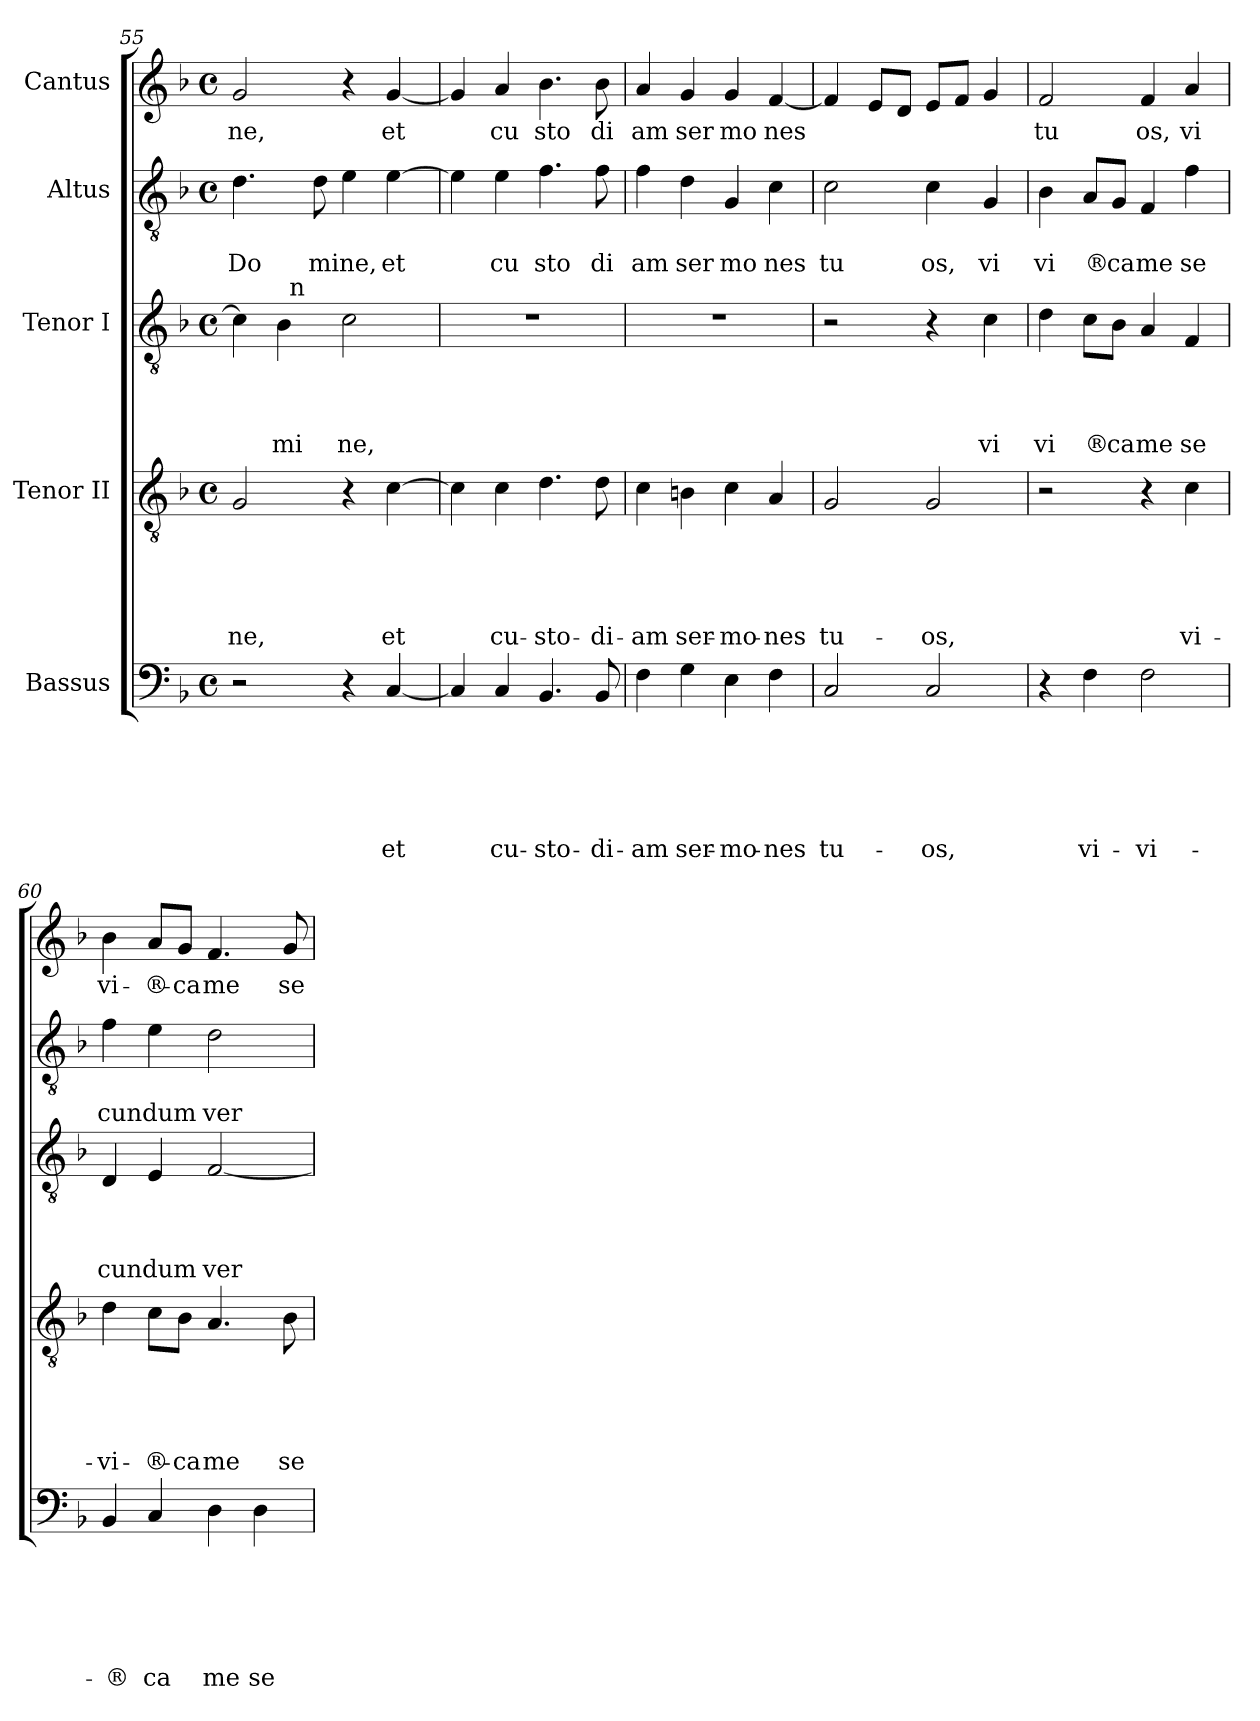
**kern	**text	**text	**text	**text	**text	**text	**kern	**text	**text	**text	**text	**text	**kern	**text	**text	**text	**text	**kern	**text	**text	**kern	**text
*part5	*part5	*part5	*part5	*part5	*part5	*part5	*part4	*part4	*part4	*part4	*part4	*part4	*part3	*part3	*part3	*part3	*part3	*part2	*part2	*part2	*part1	*part1
*staff5	*staff5	*staff5	*staff5	*staff5	*staff5	*staff5	*staff4	*staff4	*staff4	*staff4	*staff4	*staff4	*staff3	*staff3	*staff3	*staff3	*staff3	*staff2	*staff2	*staff2	*staff1	*staff1
*I"Bassus	*	*	*	*	*	*	*I"Tenor II	*	*	*	*	*	*I"Tenor I	*	*	*	*	*I"Altus	*	*	*I"Cantus	*
*clefF4	*	*	*	*	*	*	*clefGv2	*	*	*	*	*	*clefGv2	*	*	*	*	*clefGv2	*	*	*clefG2	*
*k[b-]	*	*	*	*	*	*	*k[b-]	*	*	*	*	*	*k[b-]	*	*	*	*	*k[b-]	*	*	*k[b-]	*
*F:	*	*	*	*	*	*	*F:	*	*	*	*	*	*F:	*	*	*	*	*F:	*	*	*F:	*
*M4/4	*	*	*	*	*	*	*M4/4	*	*	*	*	*	*M4/4	*	*	*	*	*M4/4	*	*	*M4/4	*
*met(c)	*	*	*	*	*	*	*met(c)	*	*	*	*	*	*met(c)	*	*	*	*	*met(c)	*	*	*met(c)	*
=55	=55	=55	=55	=55	=55	=55	=55	=55	=55	=55	=55	=55	=55	=55	=55	=55	=55	=55	=55	=55	=55	=55
!	!	!	!	!	!	!	!	!	!	!	!	!LO:LY:b	!	!	!	!	!	!	!	!LO:LY:b	!	!LO:LY:b
*	*	*	*	*	*	*	*	*	*	*	*	*	*^	*	*	*	*	*	*	*	*	*
2r	.	.	.	.	.	.	2G/	.	.	.	.	-ne,	4c\]	4ryy	.	.	.	.	4.d\	.	Do	2g/	ne,
!	!	!	!	!	!	!	!	!	!	!	!	!	!	!	!	!	!	!LO:LY:b	!	!	!	!	!
.	.	.	.	.	.	.	.	.	.	.	.	.	4B-\	32ryy	.	.	.	mi	.	.	.	.	.
!	!	!	!	!	!	!	!	!	!	!	!	!	!	!LO:TX:a:t=n	!	!	!	!	!	!	!	!	!
.	.	.	.	.	.	.	.	.	.	.	.	.	.	2ryy	.	.	.	.	.	.	.	.	.
!	!	!	!	!	!	!	!	!	!	!	!	!	!	!	!	!	!	!	!	!	!LO:LY:b	!	!
.	.	.	.	.	.	.	.	.	.	.	.	.	.	.	.	.	.	.	8d\	.	mine,	.	.
!	!	!	!	!	!	!	!	!	!	!	!	!	!	!	!	!	!	!LO:LY:b	!	!	!	!	!
4r	.	.	.	.	.	.	4r	.	.	.	.	.	2c\	.	.	.	.	ne,	4e\	.	.	4r	.
!	!	!	!	!	!	!LO:LY:b	!	!	!	!	!	!LO:LY:b	!	!	!	!	!	!	!	!	!LO:LY:b	!	!LO:LY:b
[<4C/	.	.	.	.	.	et	[>4c\	.	.	.	.	et	.	.	.	.	.	.	[>4e\	.	et	[<4g/	et
.	.	.	.	.	.	.	.	.	.	.	.	.	.	8..ryy	.	.	.	.	.	.	.	.	.
*	*	*	*	*	*	*	*	*	*	*	*	*	*v	*v	*	*	*	*	*	*	*	*	*
=56	=56	=56	=56	=56	=56	=56	=56	=56	=56	=56	=56	=56	=56	=56	=56	=56	=56	=56	=56	=56	=56	=56
4C/]	.	.	.	.	.	.	4c\]	.	.	.	.	.	1r	.	.	.	.	4e\]	.	.	4g/]	.
!	!	!	!	!	!	!LO:LY:b	!	!	!	!	!	!LO:LY:b	!	!	!	!	!	!	!	!LO:LY:b	!	!LO:LY:b
4C/	.	.	.	.	.	cu-	4c\	.	.	.	.	cu-	.	.	.	.	.	4e\	.	cu	4a/	cu
!	!	!	!	!	!	!LO:LY:b	!	!	!	!	!	!LO:LY:b	!	!	!	!	!	!	!	!LO:LY:b	!	!LO:LY:b
4.BB-/	.	.	.	.	.	-sto-	4.d\	.	.	.	.	-sto-	.	.	.	.	.	4.f\	.	sto	4.b-\	sto
!	!	!	!	!	!	!LO:LY:b	!	!	!	!	!	!LO:LY:b	!	!	!	!	!	!	!	!LO:LY:b	!	!LO:LY:b
8BB-/	.	.	.	.	.	-di-	8d\	.	.	.	.	-di-	.	.	.	.	.	8f\	.	di	8b-\	di
=57	=57	=57	=57	=57	=57	=57	=57	=57	=57	=57	=57	=57	=57	=57	=57	=57	=57	=57	=57	=57	=57	=57
!	!	!	!	!	!	!LO:LY:b	!	!	!	!	!	!LO:LY:b	!	!	!	!	!	!	!	!LO:LY:b	!	!LO:LY:b
4F\	.	.	.	.	.	-am	4c\	.	.	.	.	-am	1r	.	.	.	.	4f\	.	am	4a/	am
!	!	!	!	!	!	!LO:LY:b	!	!	!	!	!	!LO:LY:b	!	!	!	!	!	!	!	!LO:LY:b	!	!LO:LY:b
4G\	.	.	.	.	.	ser-	4Bn\	.	.	.	.	ser-	.	.	.	.	.	4d\	.	ser	4g/	ser
!	!	!	!	!	!	!LO:LY:b	!	!	!	!	!	!LO:LY:b	!	!	!	!	!	!	!	!LO:LY:b	!	!LO:LY:b
4E\	.	.	.	.	.	-mo-	4c\	.	.	.	.	-mo-	.	.	.	.	.	4G/	.	mo	4g/	mo
!	!	!	!	!	!	!LO:LY:b	!	!	!	!	!	!LO:LY:b	!	!	!	!	!	!	!	!LO:LY:b	!	!LO:LY:b
4F\	.	.	.	.	.	-nes	4A/	.	.	.	.	-nes	.	.	.	.	.	4c\	.	nes	[<4f/	nes
=58	=58	=58	=58	=58	=58	=58	=58	=58	=58	=58	=58	=58	=58	=58	=58	=58	=58	=58	=58	=58	=58	=58
!	!	!	!	!	!	!LO:LY:b	!	!	!	!	!	!LO:LY:b	!	!	!	!	!	!	!	!LO:LY:b	!	!
2C/	.	.	.	.	.	tu-	2G/	.	.	.	.	tu-	2r	.	.	.	.	2c\	.	tu	4f/]	.
.	.	.	.	.	.	.	.	.	.	.	.	.	.	.	.	.	.	.	.	.	8e/L	.
.	.	.	.	.	.	.	.	.	.	.	.	.	.	.	.	.	.	.	.	.	8d/J	.
!	!	!	!	!	!	!LO:LY:b	!	!	!	!	!	!LO:LY:b	!	!	!	!	!	!	!	!LO:LY:b	!	!
2C/	.	.	.	.	.	-os,	2G/	.	.	.	.	-os,	4r	.	.	.	.	4c\	.	os,	8e/L	.
.	.	.	.	.	.	.	.	.	.	.	.	.	.	.	.	.	.	.	.	.	8f/J	.
!	!	!	!	!	!	!	!	!	!	!	!	!	!	!	!	!	!LO:LY:b	!	!	!LO:LY:b	!	!
.	.	.	.	.	.	.	.	.	.	.	.	.	4c\	.	.	.	vi	4G/	.	vi	4g/	.
=59	=59	=59	=59	=59	=59	=59	=59	=59	=59	=59	=59	=59	=59	=59	=59	=59	=59	=59	=59	=59	=59	=59
!	!	!	!	!	!	!	!	!	!	!	!	!	!	!	!	!	!LO:LY:b	!	!	!LO:LY:b	!	!LO:LY:b
4r	.	.	.	.	.	.	2r	.	.	.	.	.	4d\	.	.	.	vi	4B-\	.	vi	2f/	tu
!	!	!	!	!	!	!LO:LY:b	!	!	!	!	!	!	!	!	!	!	!LO:LY:b	!	!	!LO:LY:b	!	!
4F\	.	.	.	.	.	vi-	.	.	.	.	.	.	8c\L	.	.	.	®	8A/L	.	®	.	.
!	!	!	!	!	!	!	!	!	!	!	!	!	!	!	!	!	!LO:LY:b	!	!	!LO:LY:b	!	!
.	.	.	.	.	.	.	.	.	.	.	.	.	8B-\J	.	.	.	ca	8G/J	.	ca	.	.
!	!	!	!	!	!	!LO:LY:b	!	!	!	!	!	!	!	!	!	!	!LO:LY:b	!	!	!LO:LY:b	!	!LO:LY:b
2F\	.	.	.	.	.	-vi-	4r	.	.	.	.	.	4A/	.	.	.	me	4F/	.	me	4f/	os,
!	!	!	!	!	!	!	!	!	!	!	!	!LO:LY:b	!	!	!	!	!LO:LY:b	!	!	!LO:LY:b	!	!LO:LY:b
.	.	.	.	.	.	.	4c\	.	.	.	.	vi-	4F/	.	.	.	se	4f\	.	se	4a/	vi
!!LO:LB:g=z
=60	=60	=60	=60	=60	=60	=60	=60	=60	=60	=60	=60	=60	=60	=60	=60	=60	=60	=60	=60	=60	=60	=60
!	!	!	!	!	!	!LO:LY:b	!	!	!	!	!	!LO:LY:b	!	!	!	!	!LO:LY:b	!	!	!LO:LY:b	!	!LO:LY:b
4BB-/	.	.	.	.	.	-®	4d\	.	.	.	.	-vi-	4D/	.	.	.	cundum	4f\	.	cundum	4b-\	vi-
!	!	!	!	!	!	!LO:LY:b	!	!	!	!	!	!LO:LY:b	!	!	!	!	!	!	!	!	!	!LO:LY:b
4C/	.	.	.	.	.	ca	8c\L	.	.	.	.	-®-	4E/	.	.	.	.	4e\	.	.	8a/L	-®-
!	!	!	!	!	!	!	!	!	!	!	!	!LO:LY:b	!	!	!	!	!	!	!	!	!	!LO:LY:b
.	.	.	.	.	.	.	8B-\J	.	.	.	.	-ca	.	.	.	.	.	.	.	.	8g/J	-ca
!	!	!	!	!	!	!LO:LY:b	!	!	!	!	!	!LO:LY:b	!	!	!	!	!LO:LY:b	!	!	!LO:LY:b	!	!LO:LY:b
4D\	.	.	.	.	.	me	4.A/	.	.	.	.	me	[<2F/	.	.	.	ver	2d\	.	ver	4.f/	me
!	!	!	!	!	!	!LO:LY:b	!	!	!	!	!	!	!	!	!	!	!	!	!	!	!	!
4D\	.	.	.	.	.	se	.	.	.	.	.	.	.	.	.	.	.	.	.	.	.	.
!	!	!	!	!	!	!	!	!	!	!	!	!LO:LY:b	!	!	!	!	!	!	!	!	!	!LO:LY:b
.	.	.	.	.	.	.	8B-\	.	.	.	.	se-	.	.	.	.	.	.	.	.	8g/	se-
=	=	=	=	=	=	=	=	=	=	=	=	=	=	=	=	=	=	=	=	=	=	=
*-	*-	*-	*-	*-	*-	*-	*-	*-	*-	*-	*-	*-	*-	*-	*-	*-	*-	*-	*-	*-	*-	*-
